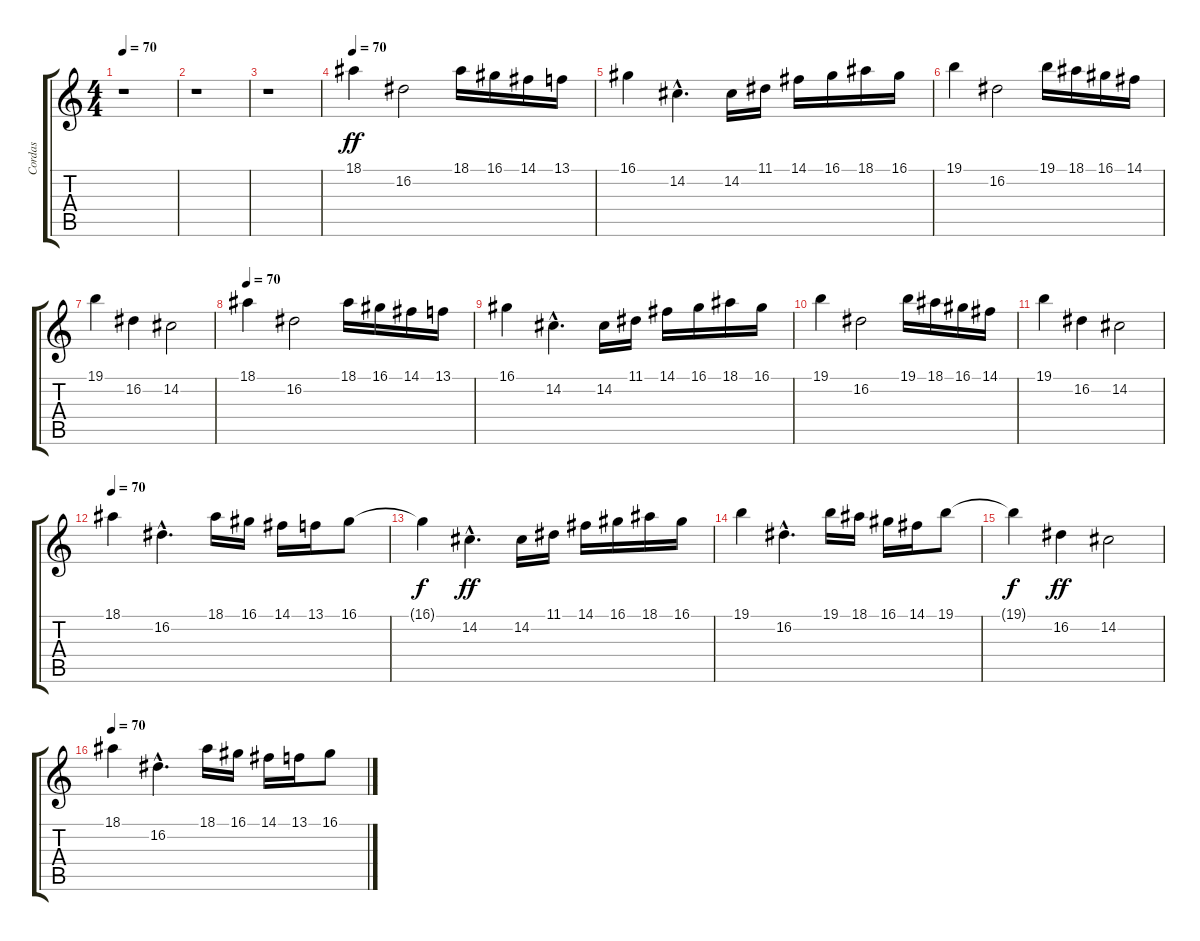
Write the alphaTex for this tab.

\track ("Cordas" "Cordas") {instrument stringensemble1}
\staff {score tabs}
\tuning (E4 B3 G3 D3 A2 E2) {hide}
\ts (4 4)
\tempo 70
\clef g2
\ks c
r.1{dy f} |
r.1 |
r.1 |
\tempo 70
18.1.4{dy ff} 16.2.2 18.1.16 16.1.16 14.1.16 13.1.16 |
16.1.4 14.2{hac}.4{d} 14.2.16 11.1.16 14.1.16 16.1.16 18.1.16 16.1.16 |
19.1.4 16.2.2 19.1.16 18.1.16 16.1.16 14.1.16 |
19.1.4 16.2.4 14.2.2 |
\tempo 70
18.1.4 16.2.2 18.1.16 16.1.16 14.1.16 13.1.16 |
16.1.4 14.2{hac}.4{d} 14.2.16 11.1.16 14.1.16 16.1.16 18.1.16 16.1.16 |
19.1.4 16.2.2 19.1.16 18.1.16 16.1.16 14.1.16 |
19.1.4 16.2.4 14.2.2 |
\tempo 70
18.1.4 16.2{hac}.4{d} 18.1.16 16.1.16 14.1.16 13.1.16 16.1.8 |
16.1{t}.4{dy f} 14.2{hac}.4{d dy ff} 14.2.16 11.1.16 14.1.16 16.1.16 18.1.16 16.1.16 |
19.1.4 16.2{hac}.4{d} 19.1.16 18.1.16 16.1.16 14.1.16 19.1.8 |
19.1{t}.4{dy f} 16.2.4{dy ff} 14.2.2 |
\tempo 70
18.1.4 16.2{hac}.4{d} 18.1.16 16.1.16 14.1.16 13.1.16 16.1.8
